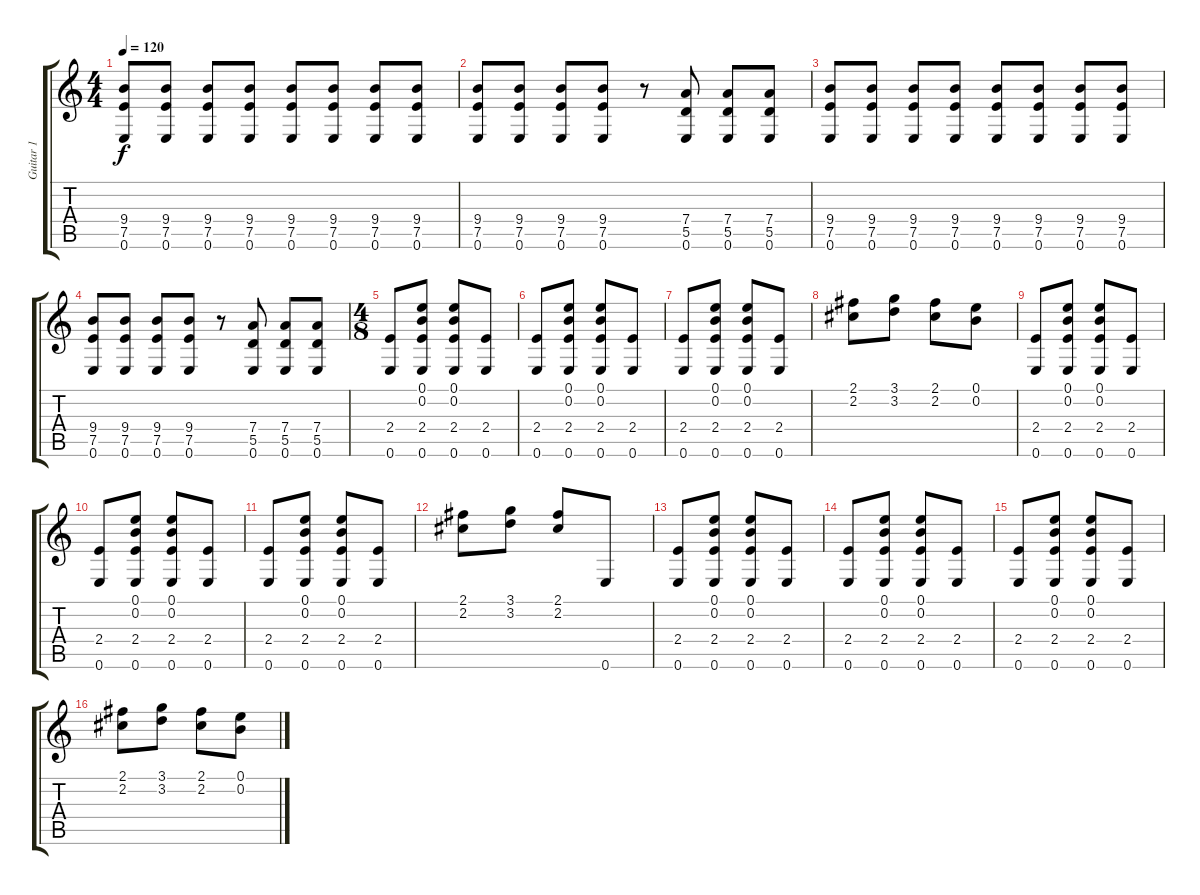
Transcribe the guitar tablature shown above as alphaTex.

\track ("Guitar 1" "Guitar 1") {instrument overdrivenguitar}
\staff {score tabs}
\tuning (E4 B3 G3 D3 A2 E2) {hide}
\ts (4 4)
\tempo 120
\clef g2
\ks c
(9.4 7.5 0.6).8{dy f} (9.4 7.5 0.6).8 (9.4 7.5 0.6).8 (9.4 7.5 0.6).8 (9.4 7.5 0.6).8 (9.4 7.5 0.6).8 (9.4 7.5 0.6).8 (9.4 7.5 0.6).8 |
(9.4 7.5 0.6).8 (9.4 7.5 0.6).8 (9.4 7.5 0.6).8 (9.4 7.5 0.6).8 r.8 (7.4 5.5 0.6).8 (7.4 5.5 0.6).8 (7.4 5.5 0.6).8 |
(9.4 7.5 0.6).8 (9.4 7.5 0.6).8 (9.4 7.5 0.6).8 (9.4 7.5 0.6).8 (9.4 7.5 0.6).8 (9.4 7.5 0.6).8 (9.4 7.5 0.6).8 (9.4 7.5 0.6).8 |
(9.4 7.5 0.6).8 (9.4 7.5 0.6).8 (9.4 7.5 0.6).8 (9.4 7.5 0.6).8 r.8 (7.4 5.5 0.6).8 (7.4 5.5 0.6).8 (7.4 5.5 0.6).8 |
\ts (4 8)
(2.4 0.6).8{volume 11} (0.1 0.2 2.4 0.6).8 (0.1 0.2 2.4 0.6).8 (2.4 0.6).8 |
(2.4 0.6).8 (0.1 0.2 2.4 0.6).8 (0.1 0.2 2.4 0.6).8 (2.4 0.6).8 |
(2.4 0.6).8 (0.1 0.2 2.4 0.6).8 (0.1 0.2 2.4 0.6).8 (2.4 0.6).8 |
(2.1 2.2).8 (3.1 3.2).8 (2.1 2.2).8 (0.1 0.2).8 |
(2.4 0.6).8 (0.1 0.2 2.4 0.6).8 (0.1 0.2 2.4 0.6).8 (2.4 0.6).8 |
(2.4 0.6).8 (0.1 0.2 2.4 0.6).8 (0.1 0.2 2.4 0.6).8 (2.4 0.6).8 |
(2.4 0.6).8 (0.1 0.2 2.4 0.6).8 (0.1 0.2 2.4 0.6).8 (2.4 0.6).8 |
(2.1 2.2).8 (3.1 3.2).8 (2.1 2.2).8 0.6.8 |
(2.4 0.6).8 (0.1 0.2 2.4 0.6).8 (0.1 0.2 2.4 0.6).8 (2.4 0.6).8 |
(2.4 0.6).8 (0.1 0.2 2.4 0.6).8 (0.1 0.2 2.4 0.6).8 (2.4 0.6).8 |
(2.4 0.6).8 (0.1 0.2 2.4 0.6).8 (0.1 0.2 2.4 0.6).8 (2.4 0.6).8 |
(2.1 2.2).8 (3.1 3.2).8 (2.1 2.2).8 (0.1 0.2).8
